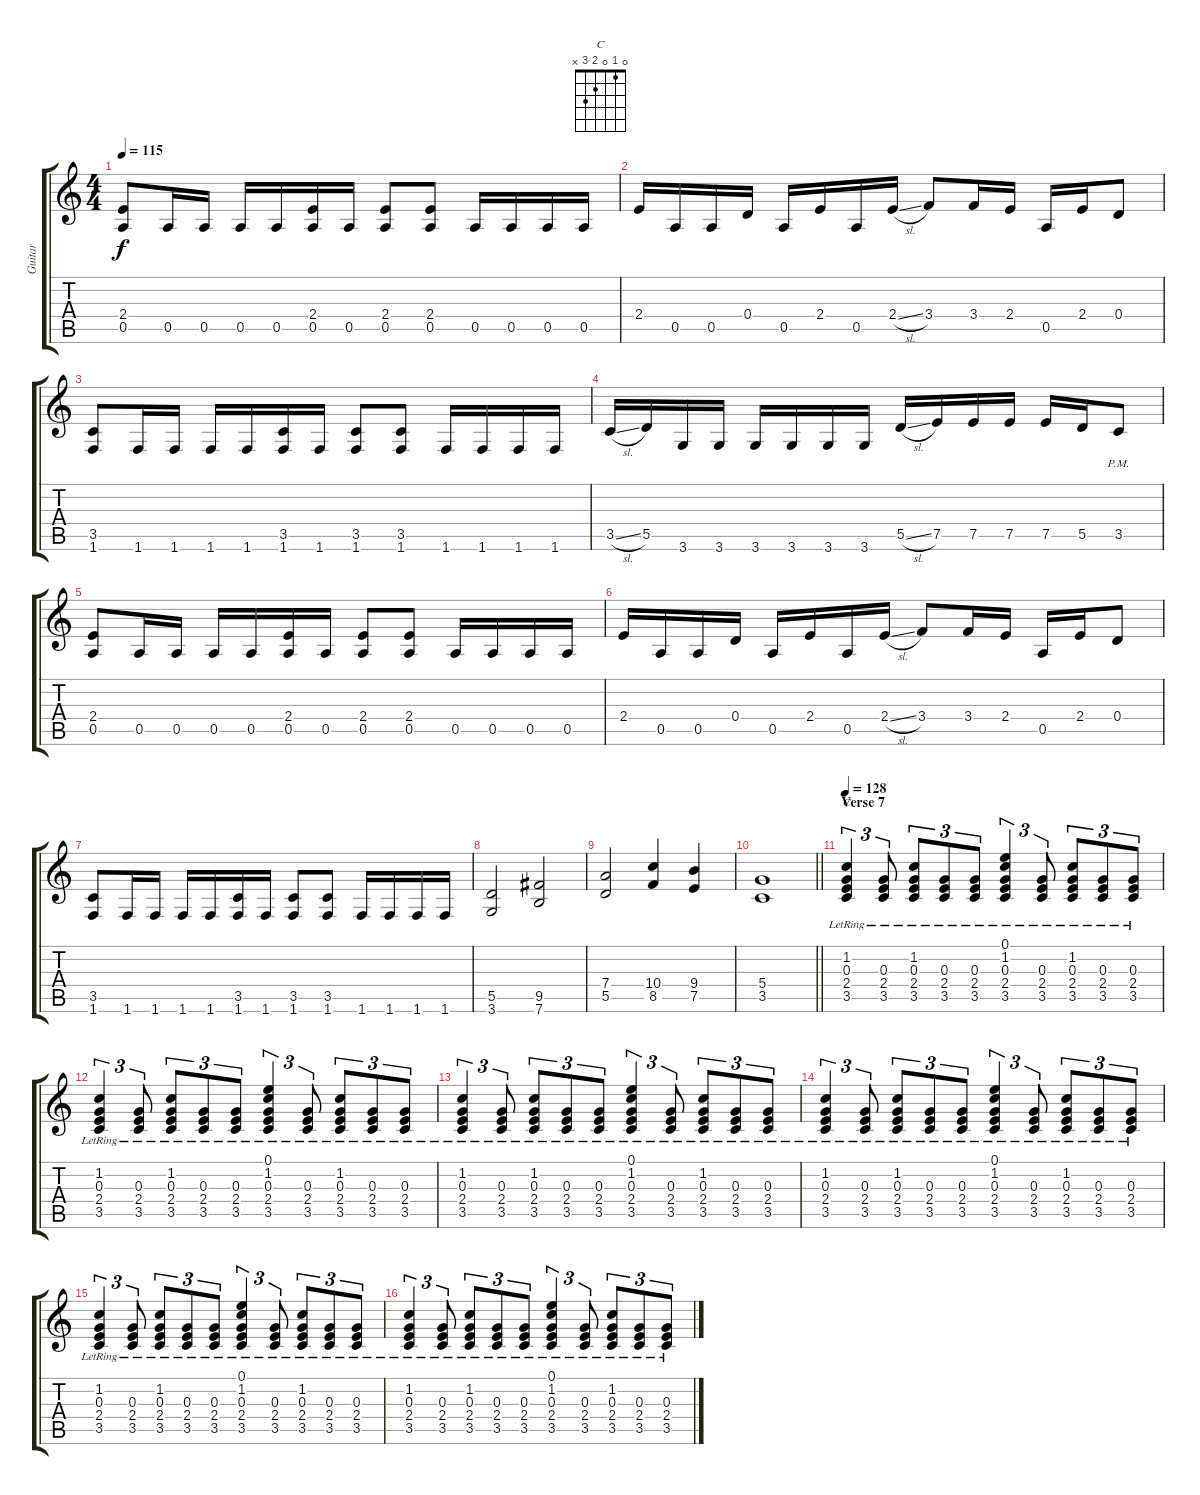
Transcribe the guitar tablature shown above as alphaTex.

\track ("Guitar" "Guitar") {instrument acousticguitarsteel}
\staff {score tabs}
\tuning (E4 B3 G3 D3 A2 E2) {hide}
\chord ("C" 0 1 0 2 3 x)
\ts (4 4)
\tempo 115
\clef g2
\ks c
(2.4 0.5).8{dy f} 0.5.16 0.5.16 0.5.16 0.5.16 (2.4 0.5).16 0.5.16 (2.4 0.5).8 (2.4 0.5).8 0.5.16 0.5.16 0.5.16 0.5.16 |
2.4.16 0.5.16 0.5.16 0.4.16 0.5.16 2.4.16 0.5.16 2.4{sl}.16 3.4.8 3.4.16 2.4.16 0.5.16 2.4.16 0.4.8 |
(3.5 1.6).8 1.6.16 1.6.16 1.6.16 1.6.16 (3.5 1.6).16 1.6.16 (3.5 1.6).8 (3.5 1.6).8 1.6.16 1.6.16 1.6.16 1.6.16 |
3.5{sl}.16 5.5.16 3.6.16 3.6.16 3.6.16 3.6.16 3.6.16 3.6.16 5.5{sl}.16 7.5.16 7.5.16 7.5.16 7.5.16 5.5.16 3.5{pm}.8 |
(2.4 0.5).8 0.5.16 0.5.16 0.5.16 0.5.16 (2.4 0.5).16 0.5.16 (2.4 0.5).8 (2.4 0.5).8 0.5.16 0.5.16 0.5.16 0.5.16 |
2.4.16 0.5.16 0.5.16 0.4.16 0.5.16 2.4.16 0.5.16 2.4{sl}.16 3.4.8 3.4.16 2.4.16 0.5.16 2.4.16 0.4.8 |
(3.5 1.6).8 1.6.16 1.6.16 1.6.16 1.6.16 (3.5 1.6).16 1.6.16 (3.5 1.6).8 (3.5 1.6).8 1.6.16 1.6.16 1.6.16 1.6.16 |
(5.5 3.6).2 (9.5 7.6).2 |
(7.4 5.5).2 (10.4 8.5).4 (9.4 7.5).4 |
\barLineRight lightlight
(5.4 3.5).1{balance 8} |
\section ("" "Verse 7")
\tempo 128
(1.2{lr} 0.3{lr} 2.4{lr} 3.5{lr}).4{tu (3 2) ch "C" instrument acousticguitarsteel} (0.3{lr} 2.4{lr} 3.5{lr}).8{tu (3 2)} (1.2{lr} 0.3{lr} 2.4{lr} 3.5{lr}).8{tu (3 2)} (0.3{lr} 2.4{lr} 3.5{lr}).8{tu (3 2)} (0.3{lr} 2.4{lr} 3.5{lr}).8{tu (3 2)} (0.1{lr} 1.2{lr} 0.3{lr} 2.4{lr} 3.5{lr}).4{tu (3 2)} (0.3{lr} 2.4{lr} 3.5{lr}).8{tu (3 2)} (1.2{lr} 0.3{lr} 2.4{lr} 3.5{lr}).8{tu (3 2)} (0.3{lr} 2.4{lr} 3.5{lr}).8{tu (3 2)} (0.3{lr} 2.4{lr} 3.5{lr}).8{tu (3 2)} |
(1.2{lr} 0.3{lr} 2.4{lr} 3.5{lr}).4{tu (3 2)} (0.3{lr} 2.4{lr} 3.5{lr}).8{tu (3 2)} (1.2{lr} 0.3{lr} 2.4{lr} 3.5{lr}).8{tu (3 2)} (0.3{lr} 2.4{lr} 3.5{lr}).8{tu (3 2)} (0.3{lr} 2.4{lr} 3.5{lr}).8{tu (3 2)} (0.1{lr} 1.2{lr} 0.3{lr} 2.4{lr} 3.5{lr}).4{tu (3 2)} (0.3{lr} 2.4{lr} 3.5{lr}).8{tu (3 2)} (1.2{lr} 0.3{lr} 2.4{lr} 3.5{lr}).8{tu (3 2)} (0.3{lr} 2.4{lr} 3.5{lr}).8{tu (3 2)} (0.3{lr} 2.4{lr} 3.5{lr}).8{tu (3 2)} |
(1.2{lr} 0.3{lr} 2.4{lr} 3.5{lr}).4{tu (3 2)} (0.3{lr} 2.4{lr} 3.5{lr}).8{tu (3 2)} (1.2{lr} 0.3{lr} 2.4{lr} 3.5{lr}).8{tu (3 2)} (0.3{lr} 2.4{lr} 3.5{lr}).8{tu (3 2)} (0.3{lr} 2.4{lr} 3.5{lr}).8{tu (3 2)} (0.1{lr} 1.2{lr} 0.3{lr} 2.4{lr} 3.5{lr}).4{tu (3 2)} (0.3{lr} 2.4{lr} 3.5{lr}).8{tu (3 2)} (1.2{lr} 0.3{lr} 2.4{lr} 3.5{lr}).8{tu (3 2)} (0.3{lr} 2.4{lr} 3.5{lr}).8{tu (3 2)} (0.3{lr} 2.4{lr} 3.5{lr}).8{tu (3 2)} |
(1.2{lr} 0.3{lr} 2.4{lr} 3.5{lr}).4{tu (3 2)} (0.3{lr} 2.4{lr} 3.5{lr}).8{tu (3 2)} (1.2{lr} 0.3{lr} 2.4{lr} 3.5{lr}).8{tu (3 2)} (0.3{lr} 2.4{lr} 3.5{lr}).8{tu (3 2)} (0.3{lr} 2.4{lr} 3.5{lr}).8{tu (3 2)} (0.1{lr} 1.2{lr} 0.3{lr} 2.4{lr} 3.5{lr}).4{tu (3 2)} (0.3{lr} 2.4{lr} 3.5{lr}).8{tu (3 2)} (1.2{lr} 0.3{lr} 2.4{lr} 3.5{lr}).8{tu (3 2)} (0.3{lr} 2.4{lr} 3.5{lr}).8{tu (3 2)} (0.3{lr} 2.4{lr} 3.5{lr}).8{tu (3 2)} |
(1.2{lr} 0.3{lr} 2.4{lr} 3.5{lr}).4{tu (3 2)} (0.3{lr} 2.4{lr} 3.5{lr}).8{tu (3 2)} (1.2{lr} 0.3{lr} 2.4{lr} 3.5{lr}).8{tu (3 2)} (0.3{lr} 2.4{lr} 3.5{lr}).8{tu (3 2)} (0.3{lr} 2.4{lr} 3.5{lr}).8{tu (3 2)} (0.1{lr} 1.2{lr} 0.3{lr} 2.4{lr} 3.5{lr}).4{tu (3 2)} (0.3{lr} 2.4{lr} 3.5{lr}).8{tu (3 2)} (1.2{lr} 0.3{lr} 2.4{lr} 3.5{lr}).8{tu (3 2)} (0.3{lr} 2.4{lr} 3.5{lr}).8{tu (3 2)} (0.3{lr} 2.4{lr} 3.5{lr}).8{tu (3 2)} |
(1.2{lr} 0.3{lr} 2.4{lr} 3.5{lr}).4{tu (3 2)} (0.3{lr} 2.4{lr} 3.5{lr}).8{tu (3 2)} (1.2{lr} 0.3{lr} 2.4{lr} 3.5{lr}).8{tu (3 2)} (0.3{lr} 2.4{lr} 3.5{lr}).8{tu (3 2)} (0.3{lr} 2.4{lr} 3.5{lr}).8{tu (3 2)} (0.1{lr} 1.2{lr} 0.3{lr} 2.4{lr} 3.5{lr}).4{tu (3 2)} (0.3{lr} 2.4{lr} 3.5{lr}).8{tu (3 2)} (1.2{lr} 0.3{lr} 2.4{lr} 3.5{lr}).8{tu (3 2)} (0.3{lr} 2.4{lr} 3.5{lr}).8{tu (3 2)} (0.3{lr} 2.4{lr} 3.5{lr}).8{tu (3 2)}
